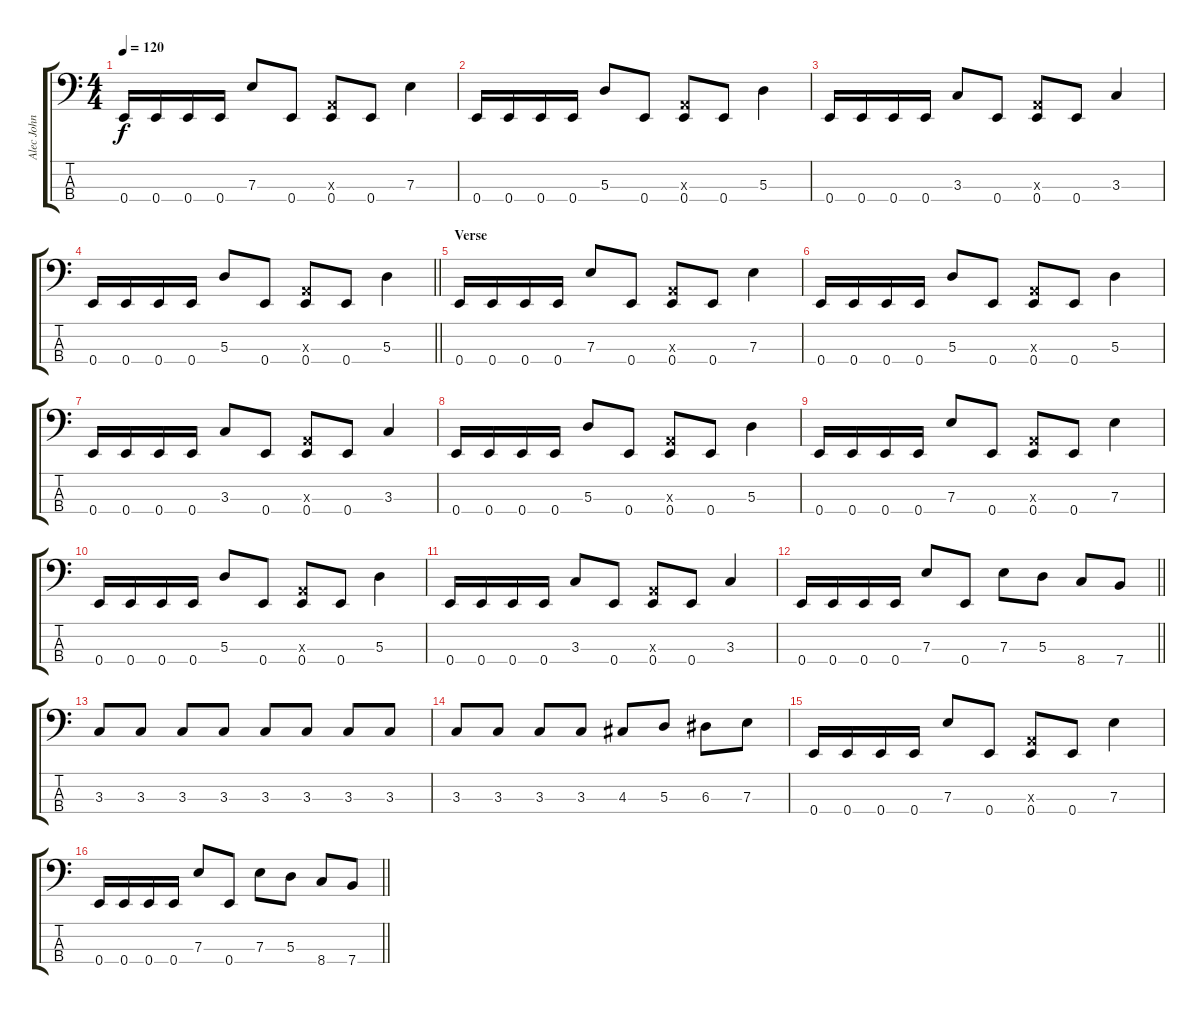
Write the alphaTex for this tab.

\track ("Alec John Such (Bass Guitar)" "Alec John ") {instrument electricbassfinger}
\staff {score tabs}
\tuning (G2 D2 A1 E1) {hide}
\ts (4 4)
\tempo 120
\clef f4
\ks c
0.4.16{dy f} 0.4.16 0.4.16 0.4.16 7.3.8 0.4.8 (0.3{x} 0.4).8 0.4.8 7.3.4 |
0.4.16 0.4.16 0.4.16 0.4.16 5.3.8 0.4.8 (0.3{x} 0.4).8 0.4.8 5.3.4 |
0.4.16 0.4.16 0.4.16 0.4.16 3.3.8 0.4.8 (0.3{x} 0.4).8 0.4.8 3.3.4 |
\barLineRight lightlight
0.4.16 0.4.16 0.4.16 0.4.16 5.3.8 0.4.8 (0.3{x} 0.4).8 0.4.8 5.3.4 |
\section ("" "Verse")
0.4.16 0.4.16 0.4.16 0.4.16 7.3.8 0.4.8 (0.3{x} 0.4).8 0.4.8 7.3.4 |
0.4.16 0.4.16 0.4.16 0.4.16 5.3.8 0.4.8 (0.3{x} 0.4).8 0.4.8 5.3.4 |
0.4.16 0.4.16 0.4.16 0.4.16 3.3.8 0.4.8 (0.3{x} 0.4).8 0.4.8 3.3.4 |
0.4.16 0.4.16 0.4.16 0.4.16 5.3.8 0.4.8 (0.3{x} 0.4).8 0.4.8 5.3.4 |
0.4.16 0.4.16 0.4.16 0.4.16 7.3.8 0.4.8 (0.3{x} 0.4).8 0.4.8 7.3.4 |
0.4.16 0.4.16 0.4.16 0.4.16 5.3.8 0.4.8 (0.3{x} 0.4).8 0.4.8 5.3.4 |
0.4.16 0.4.16 0.4.16 0.4.16 3.3.8 0.4.8 (0.3{x} 0.4).8 0.4.8 3.3.4 |
\barLineRight lightlight
0.4.16 0.4.16 0.4.16 0.4.16 7.3.8 0.4.8 7.3.8 5.3.8 8.4.8 7.4.8 |
3.3.8 3.3.8 3.3.8 3.3.8 3.3.8 3.3.8 3.3.8 3.3.8 |
3.3.8 3.3.8 3.3.8 3.3.8 4.3.8 5.3.8 6.3.8 7.3.8 |
0.4.16 0.4.16 0.4.16 0.4.16 7.3.8 0.4.8 (0.3{x} 0.4).8 0.4.8 7.3.4 |
\barLineRight lightlight
0.4.16 0.4.16 0.4.16 0.4.16 7.3.8 0.4.8 7.3.8 5.3.8 8.4.8 7.4.8
